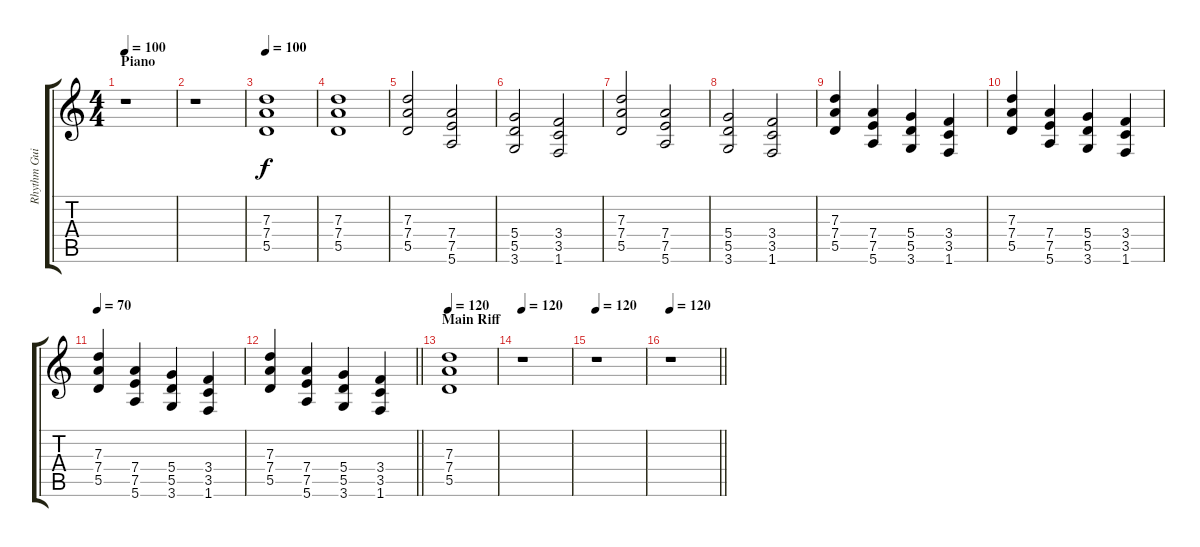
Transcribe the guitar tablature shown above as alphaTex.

\track ("Rhythm Guitar I - Distortion" "Rhythm Gui") {instrument distortionguitar}
\staff {score tabs}
\tuning (E4 B3 G3 D3 A2 E2) {hide}
\ts (4 4)
\section ("" "Piano")
\tempo 100
\clef g2
\ks c
r.1{dy f} |
r.1 |
\tempo 100
(7.3 7.4 5.5).1 |
(7.3 7.4 5.5).1 |
(7.3 7.4 5.5).2 (7.4 7.5 5.6).2 |
(5.4 5.5 3.6).2 (3.4 3.5 1.6).2 |
(7.3 7.4 5.5).2 (7.4 7.5 5.6).2 |
(5.4 5.5 3.6).2 (3.4 3.5 1.6).2 |
(7.3 7.4 5.5).4 (7.4 7.5 5.6).4 (5.4 5.5 3.6).4 (3.4 3.5 1.6).4 |
(7.3 7.4 5.5).4 (7.4 7.5 5.6).4 (5.4 5.5 3.6).4 (3.4 3.5 1.6).4 |
\tempo 70
(7.3 7.4 5.5).4 (7.4 7.5 5.6).4 (5.4 5.5 3.6).4 (3.4 3.5 1.6).4 |
\barLineRight lightlight
(7.3 7.4 5.5).4 (7.4 7.5 5.6).4 (5.4 5.5 3.6).4 (3.4 3.5 1.6).4 |
\section ("" "Main Riff")
\tempo 120
(7.3 7.4 5.5).1{volume 2} |
\tempo 120
r.1 |
\tempo 120
r.1 |
\tempo 120
\barLineRight lightlight
r.1
